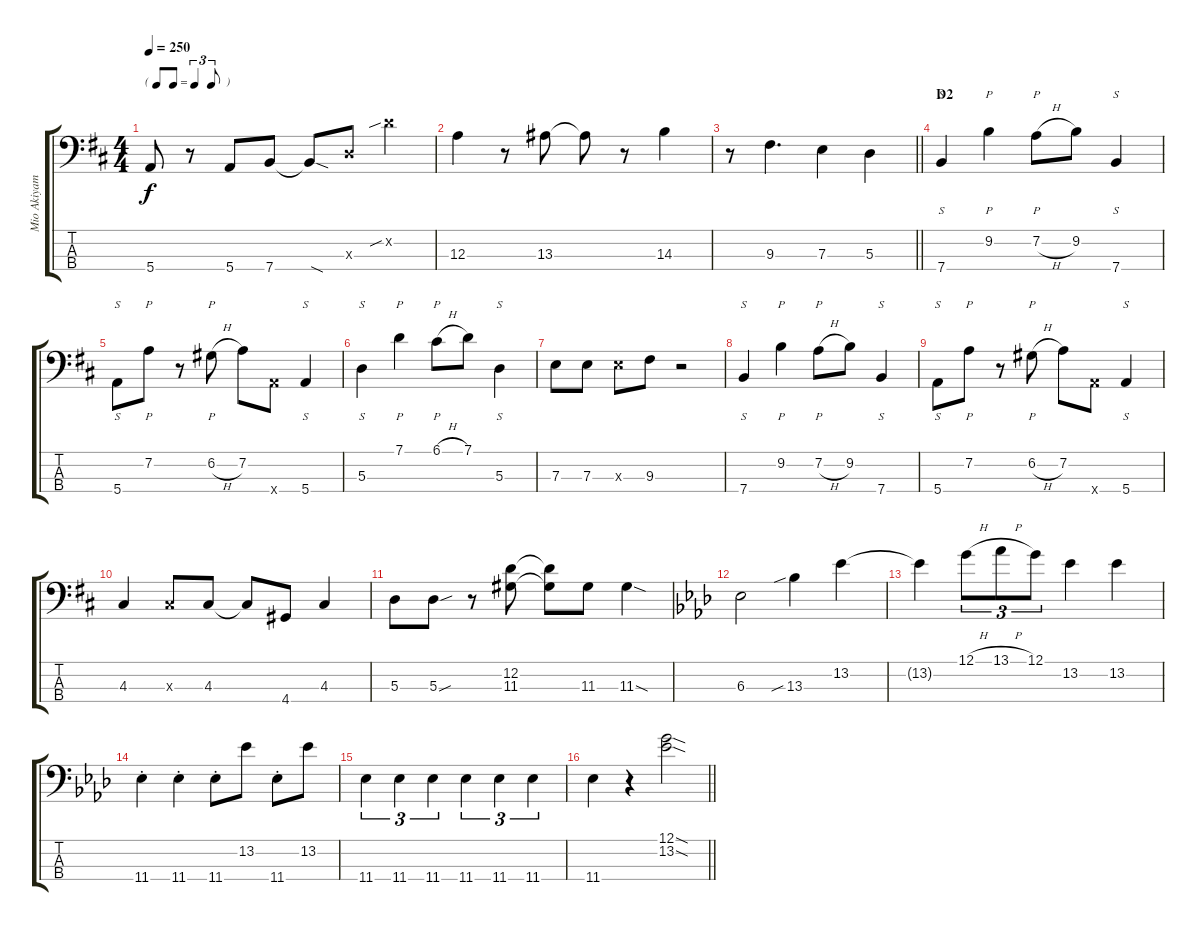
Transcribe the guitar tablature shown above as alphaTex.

\track ("Mio Akiyama" "Mio Akiyam") {instrument electricbassfinger}
\staff {score tabs}
\tuning (G2 D2 A1 E1) {hide}
\ts (4 4)
\tf triplet8th
\tempo 250
\clef f4
\ks d
5.4.8{dy f} r.8 5.4.8 7.4.8 7.4{sod t}.8 5.3{x}.8 12.2{sib x}.4 |
12.3.4 r.8 13.3.8 13.3{t}.8 r.8 14.3.4 |
\barLineRight lightlight
r.8 9.3.4{d} 7.3.4 5.3.4 |
\section ("" "D2")
7.4.4{s instrument slapbass1} 9.2.4{p} 7.2{h}.8{p} 9.2.8 7.4.4{s} |
5.4.8{s} 7.2.8{p} r.8 6.2{h}.8{p} 7.2.8 5.4{x}.8 5.4.4{s} |
5.3.4{s} 7.1.4{p} 6.1{h}.8{p} 7.1.8 5.3.4{s} |
7.3.8 7.3.8 7.3{x}.8 9.3.8 r.2 |
7.4.4{s} 9.2.4{p} 7.2{h}.8{p} 9.2.8 7.4.4{s} |
5.4.8{s} 7.2.8{p} r.8 6.2{h}.8{p} 7.2.8 5.4{x}.8 5.4.4{s} |
4.3.4{instrument electricbassfinger} 4.3{x}.8 4.3.8 4.3{t}.8 4.4.8 4.3.4 |
5.3.8 5.3{sou}.8 r.8 (12.2 11.3).8 (12.2{t} 11.3{t}).8 11.3.8 11.3{sod}.4 |
\ks ab
6.3.2 13.3{sib}.4 13.2.4 |
13.2{t}.4 12.1{h}.8{tu (3 2)} 13.1{h}.8{tu (3 2)} 12.1.8{tu (3 2)} 13.2.4 13.2.4 |
11.4{st}.4 11.4{st}.4 11.4{st}.8 13.2.8 11.4{st}.8 13.2.8 |
11.4.4{tu (3 2)} 11.4.4{tu (3 2)} 11.4.4{tu (3 2)} 11.4.4{tu (3 2)} 11.4.4{tu (3 2)} 11.4.4{tu (3 2)} |
\barLineRight lightlight
11.4.4 r.4 (12.1{sod} 13.2{sod}).2
